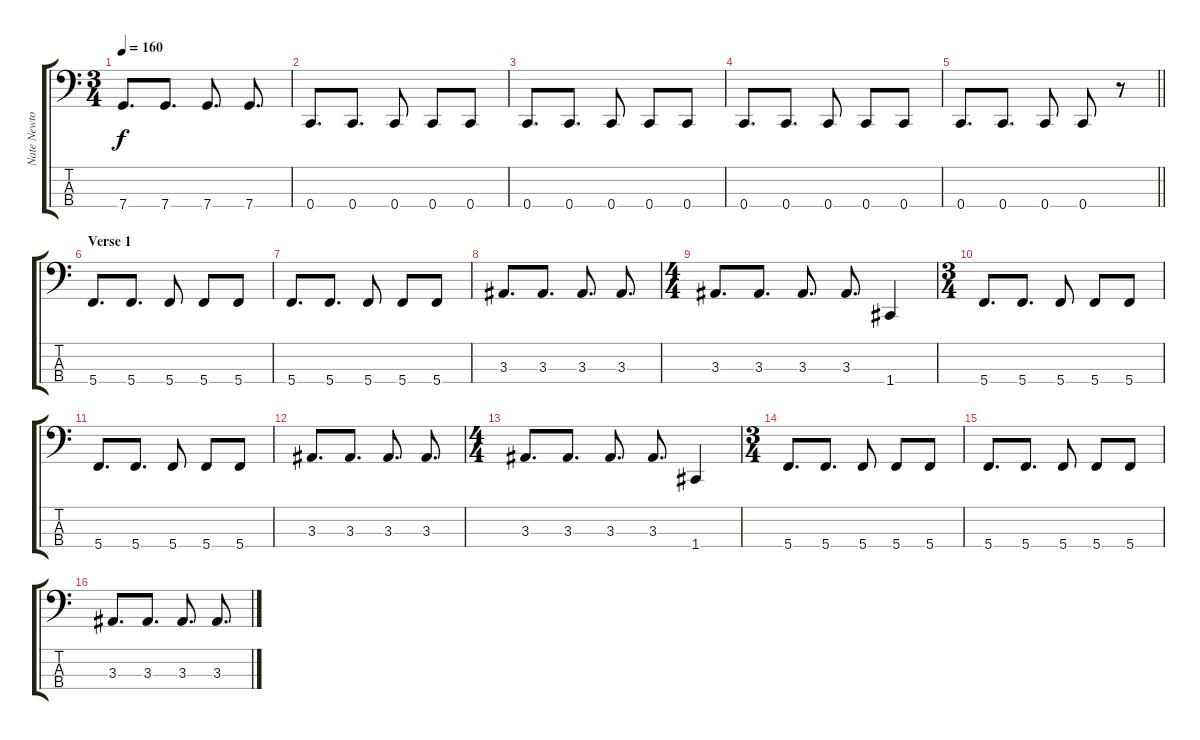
\track ("Nate Newton" "Nate Newto") {instrument electricbasspick}
\staff {score tabs}
\tuning (F2 C2 G1 C1) {hide}
\ts (3 4)
\tempo 160
\clef f4
\ks c
7.4.8{d dy f} 7.4.8{d} 7.4.8{d} 7.4.8{d} |
0.4.8{d} 0.4.8{d} 0.4.8 0.4.8 0.4.8 |
0.4.8{d} 0.4.8{d} 0.4.8 0.4.8 0.4.8 |
0.4.8{d} 0.4.8{d} 0.4.8 0.4.8 0.4.8 |
\barLineRight lightlight
0.4.8{d} 0.4.8{d} 0.4.8 0.4.8 r.8 |
\section ("" "Verse 1")
5.4.8{d} 5.4.8{d} 5.4.8 5.4.8 5.4.8 |
5.4.8{d} 5.4.8{d} 5.4.8 5.4.8 5.4.8 |
3.3.8{d} 3.3.8{d} 3.3.8{d} 3.3.8{d} |
\ts (4 4)
3.3.8{d} 3.3.8{d} 3.3.8{d} 3.3.8{d} 1.4.4 |
\ts (3 4)
5.4.8{d} 5.4.8{d} 5.4.8 5.4.8 5.4.8 |
5.4.8{d} 5.4.8{d} 5.4.8 5.4.8 5.4.8 |
3.3.8{d} 3.3.8{d} 3.3.8{d} 3.3.8{d} |
\ts (4 4)
3.3.8{d} 3.3.8{d} 3.3.8{d} 3.3.8{d} 1.4.4 |
\ts (3 4)
5.4.8{d} 5.4.8{d} 5.4.8 5.4.8 5.4.8 |
5.4.8{d} 5.4.8{d} 5.4.8 5.4.8 5.4.8 |
3.3.8{d} 3.3.8{d} 3.3.8{d} 3.3.8{d}
